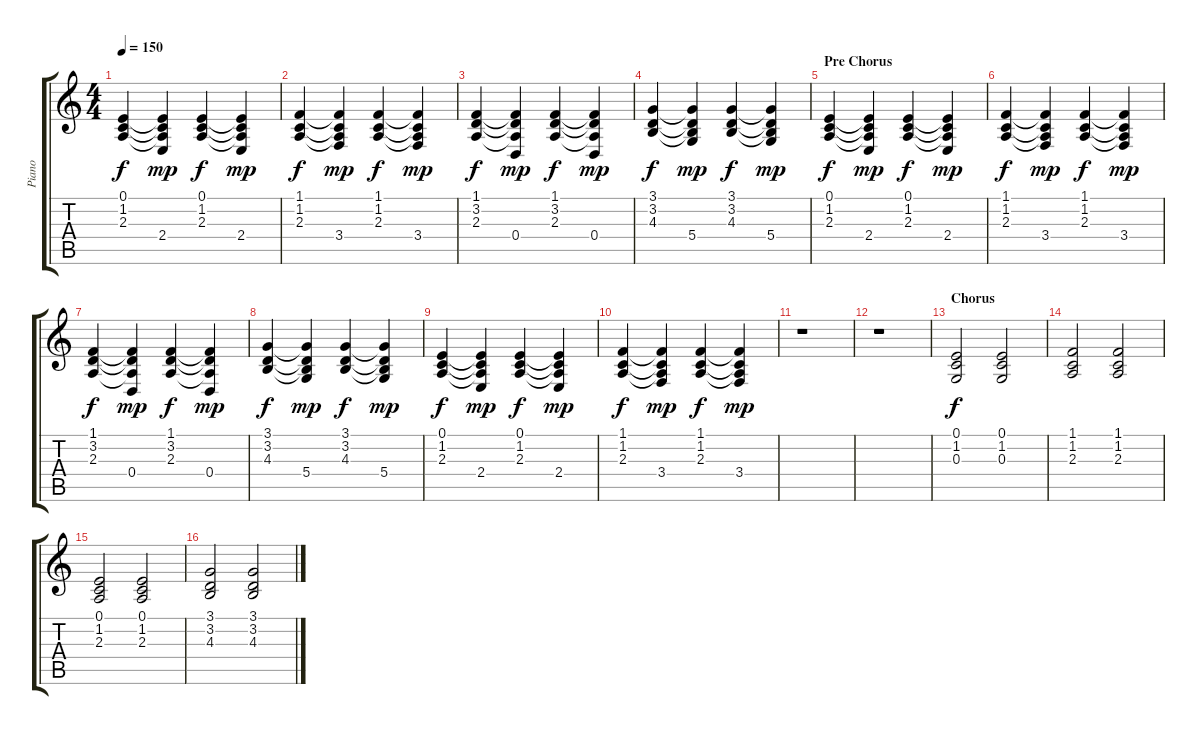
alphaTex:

\track ("Piano" "Piano") {instrument acousticgrandpiano}
\staff {score tabs}
\tuning (E4 B3 G3 D3 A2 E2) {hide}
\ts (4 4)
\tempo 150
\clef g2
\ks c
(0.1 1.2 2.3).4{dy f} (0.1{t} 1.2{t} 2.3{t} 2.4).4{dy mp} (0.1 1.2 2.3).4{dy f} (0.1{t} 1.2{t} 2.3{t} 2.4).4{dy mp} |
(1.1 1.2 2.3).4{dy f} (1.1{t} 1.2{t} 2.3{t} 3.4).4{dy mp} (1.1 1.2 2.3).4{dy f} (1.1{t} 1.2{t} 2.3{t} 3.4).4{dy mp} |
(1.1 3.2 2.3).4{dy f} (1.1{t} 3.2{t} 2.3{t} 0.4).4{dy mp} (1.1 3.2 2.3).4{dy f} (1.1{t} 3.2{t} 2.3{t} 0.4).4{dy mp} |
(3.1 3.2 4.3).4{dy f} (3.1{t} 3.2{t} 4.3{t} 5.4).4{dy mp} (3.1 3.2 4.3).4{dy f} (3.1{t} 3.2{t} 4.3{t} 5.4).4{dy mp} |
\section ("" "Pre Chorus")
(0.1 1.2 2.3).4{dy f} (0.1{t} 1.2{t} 2.3{t} 2.4).4{dy mp} (0.1 1.2 2.3).4{dy f} (0.1{t} 1.2{t} 2.3{t} 2.4).4{dy mp} |
(1.1 1.2 2.3).4{dy f} (1.1{t} 1.2{t} 2.3{t} 3.4).4{dy mp} (1.1 1.2 2.3).4{dy f} (1.1{t} 1.2{t} 2.3{t} 3.4).4{dy mp} |
(1.1 3.2 2.3).4{dy f} (1.1{t} 3.2{t} 2.3{t} 0.4).4{dy mp} (1.1 3.2 2.3).4{dy f} (1.1{t} 3.2{t} 2.3{t} 0.4).4{dy mp} |
(3.1 3.2 4.3).4{dy f} (3.1{t} 3.2{t} 4.3{t} 5.4).4{dy mp} (3.1 3.2 4.3).4{dy f} (3.1{t} 3.2{t} 4.3{t} 5.4).4{dy mp} |
(0.1 1.2 2.3).4{dy f} (0.1{t} 1.2{t} 2.3{t} 2.4).4{dy mp} (0.1 1.2 2.3).4{dy f} (0.1{t} 1.2{t} 2.3{t} 2.4).4{dy mp} |
(1.1 1.2 2.3).4{dy f} (1.1{t} 1.2{t} 2.3{t} 3.4).4{dy mp} (1.1 1.2 2.3).4{dy f} (1.1{t} 1.2{t} 2.3{t} 3.4).4{dy mp} |
r.1 |
r.1 |
\section ("" "Chorus")
(0.1 1.2 0.3).2{dy f} (0.1 1.2 0.3).2 |
(1.1 1.2 2.3).2 (1.1 1.2 2.3).2 |
(0.1 1.2 2.3).2 (0.1 1.2 2.3).2 |
(3.1 3.2 4.3).2 (3.1 3.2 4.3).2
